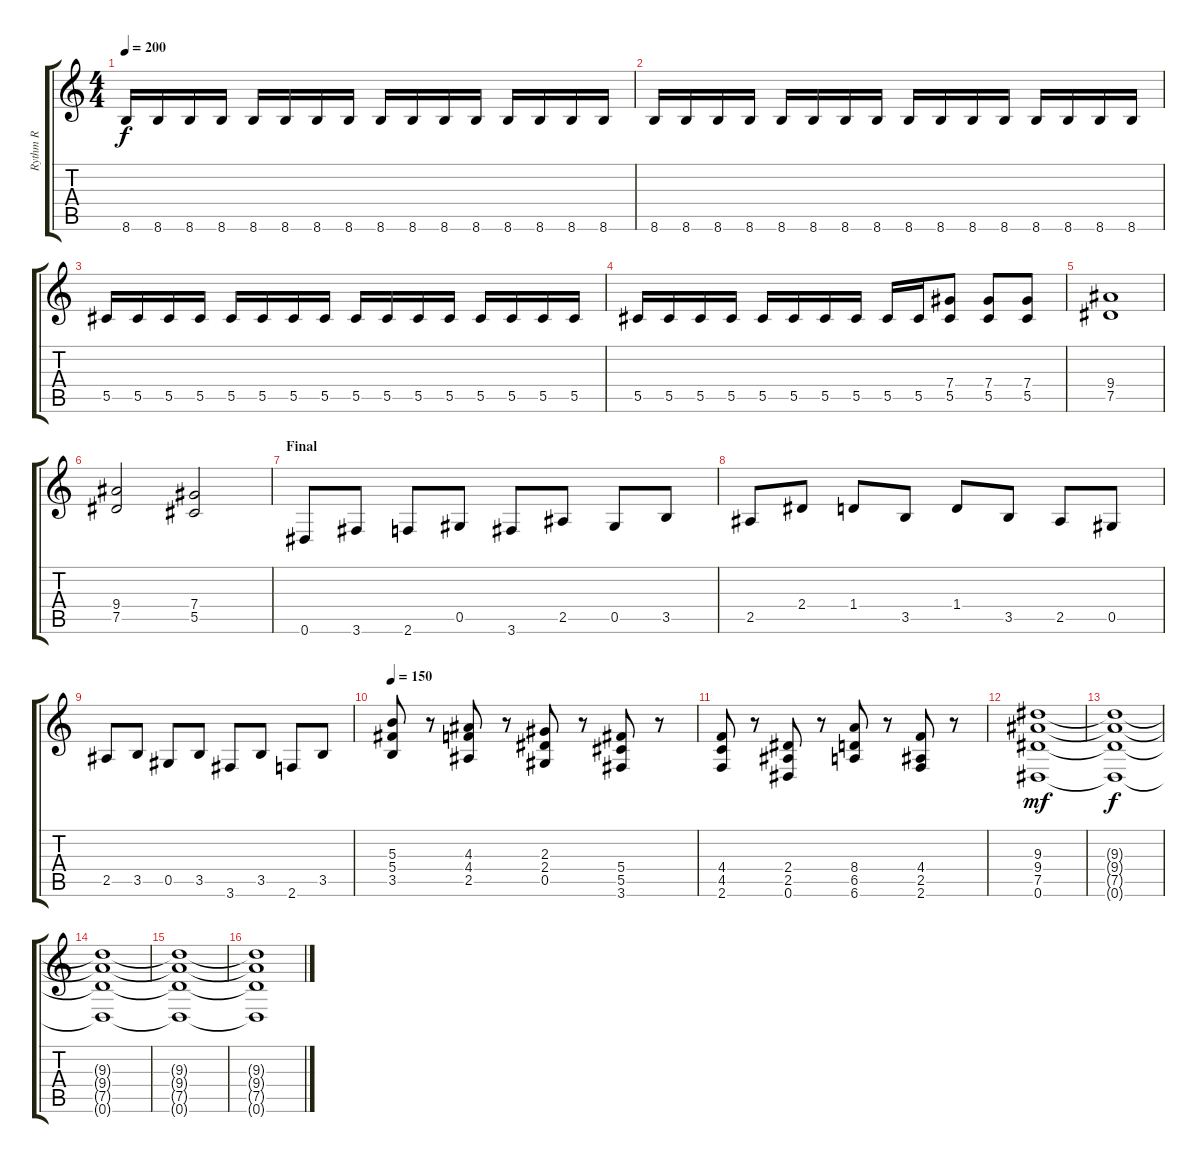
\track ("Rythm R" "Rythm R") {instrument distortionguitar}
\staff {score tabs}
\tuning (Eb4 Bb3 Gb3 Db3 Ab2 Eb2) {hide}
\ts (4 4)
\tempo 200
\clef g2
\ks c
8.6.16{dy f} 8.6.16 8.6.16 8.6.16 8.6.16 8.6.16 8.6.16 8.6.16 8.6.16 8.6.16 8.6.16 8.6.16 8.6.16 8.6.16 8.6.16 8.6.16 |
8.6.16 8.6.16 8.6.16 8.6.16 8.6.16 8.6.16 8.6.16 8.6.16 8.6.16 8.6.16 8.6.16 8.6.16 8.6.16 8.6.16 8.6.16 8.6.16 |
5.5.16 5.5.16 5.5.16 5.5.16 5.5.16 5.5.16 5.5.16 5.5.16 5.5.16 5.5.16 5.5.16 5.5.16 5.5.16 5.5.16 5.5.16 5.5.16 |
5.5.16 5.5.16 5.5.16 5.5.16 5.5.16 5.5.16 5.5.16 5.5.16 5.5.16 5.5.16 (7.4 5.5).8 (7.4 5.5).8 (7.4 5.5).8 |
(9.4 7.5).1 |
(9.4 7.5).2 (7.4 5.5).2 |
\section ("" "Final")
0.6.8 3.6.8 2.6.8 0.5.8 3.6.8 2.5.8 0.5.8 3.5.8 |
2.5.8 2.4.8 1.4.8 3.5.8 1.4.8 3.5.8 2.5.8 0.5.8 |
2.5.8 3.5.8 0.5.8 3.5.8 3.6.8 3.5.8 2.6.8 3.5.8 |
\tempo 150
(5.3 5.4 3.5).8 r.8 (4.3 4.4 2.5).8 r.8 (2.3 2.4 0.5).8 r.8 (5.4 5.5 3.6).8 r.8 |
(4.4 4.5 2.6).8 r.8 (2.4 2.5 0.6).8 r.8 (8.4 6.5 6.6).8 r.8 (4.4 2.5 2.6).8 r.8 |
(9.3 9.4 7.5 0.6).1{dy mf} |
(9.3{t} 9.4{t} 7.5{t} 0.6{t}).1{dy f} |
(9.3{t} 9.4{t} 7.5{t} 0.6{t}).1 |
(9.3{t} 9.4{t} 7.5{t} 0.6{t}).1 |
(9.3{t} 9.4{t} 7.5{t} 0.6{t}).1
